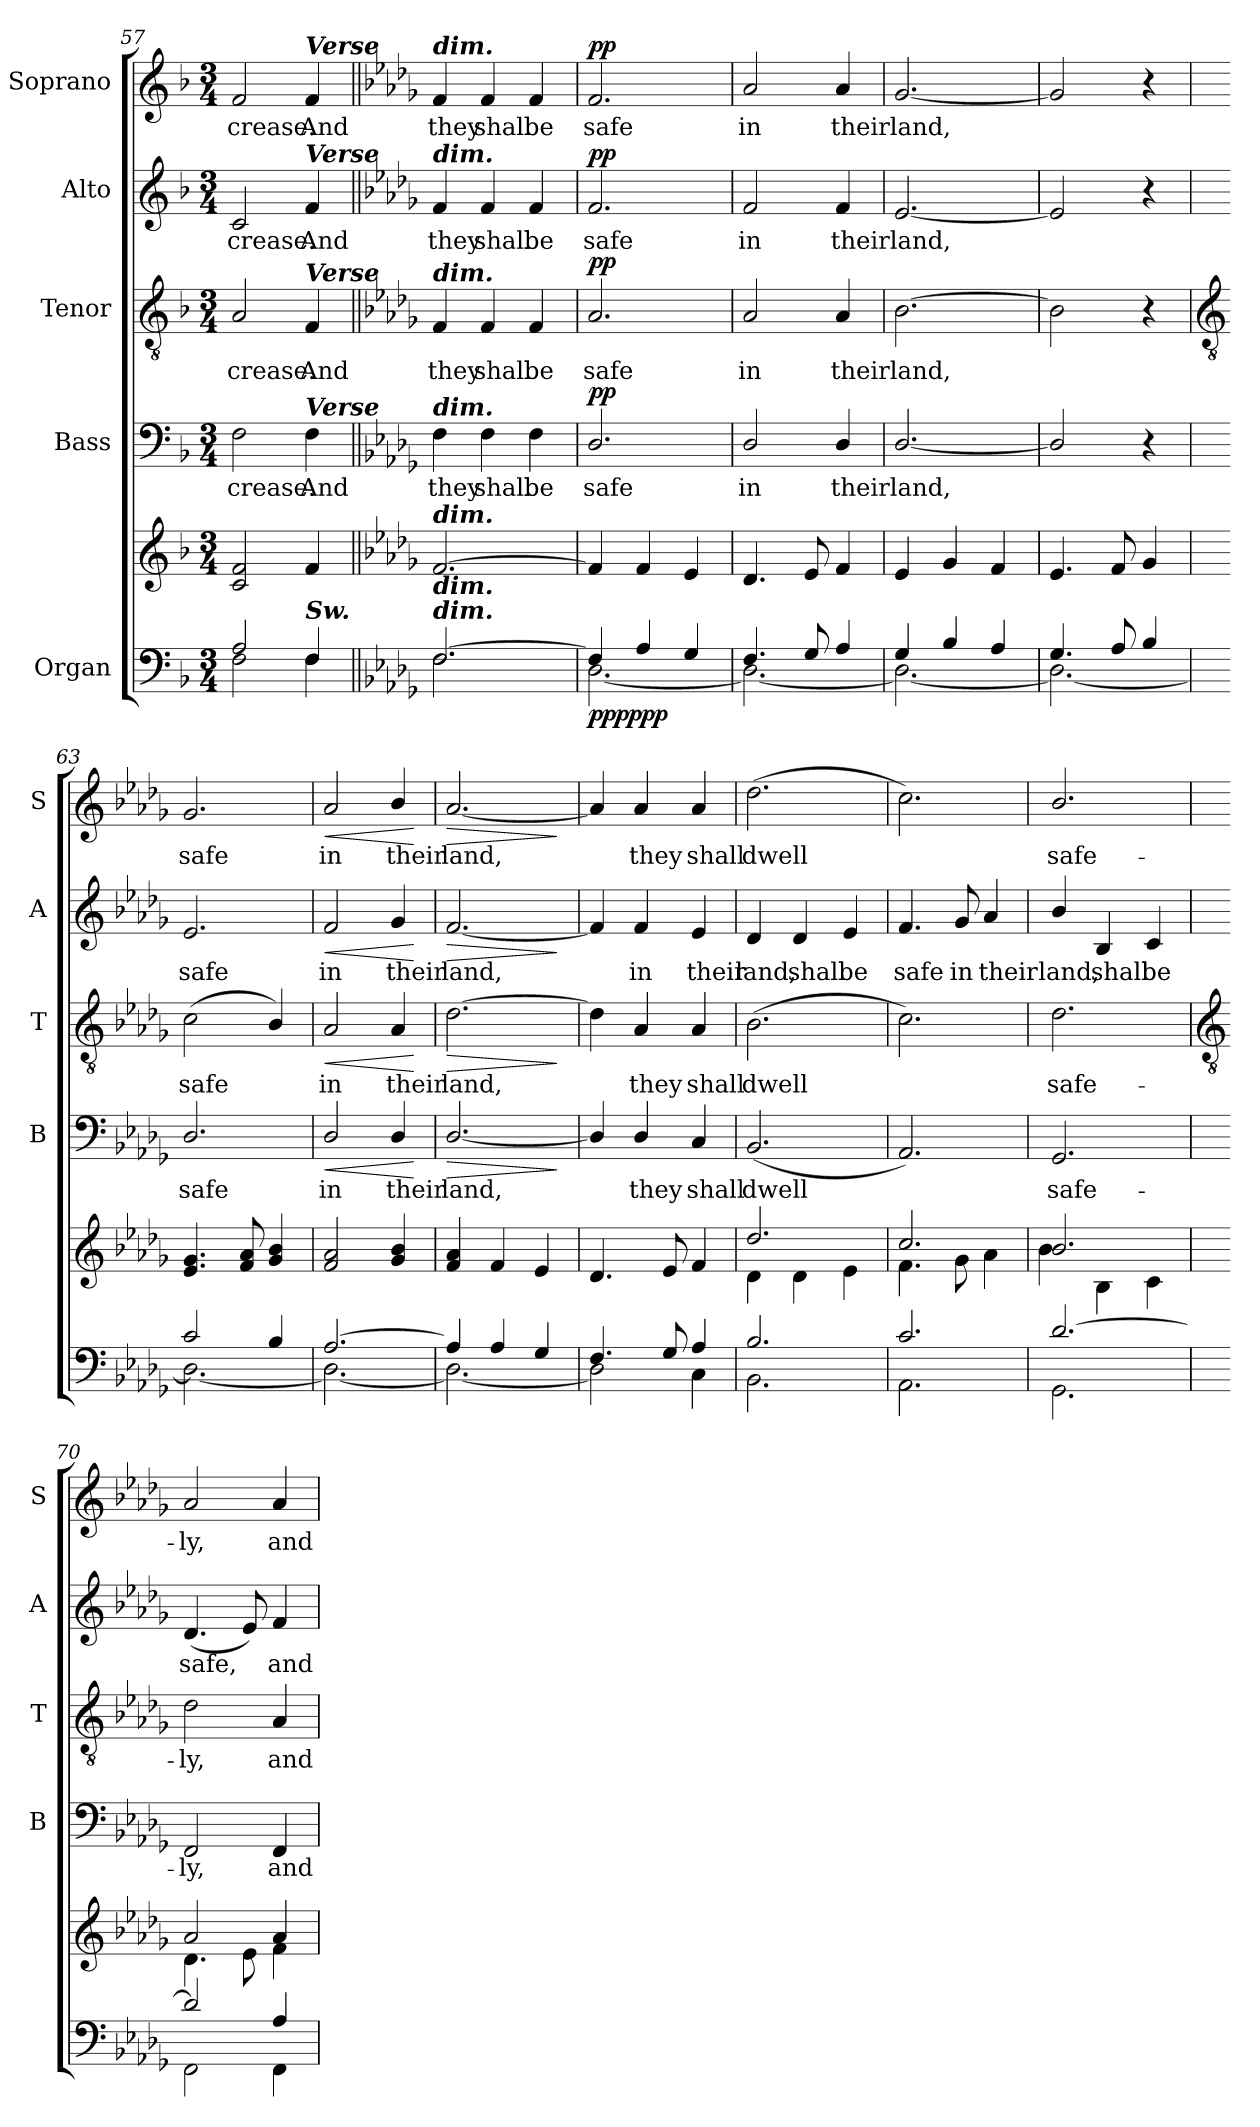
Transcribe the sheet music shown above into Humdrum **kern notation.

**kern	**kern	**dynam	**kern	**text	**dynam	**kern	**text	**dynam	**kern	**text	**dynam	**kern	**text	**dynam
*part5	*part5	*part5	*part4	*part4	*part4	*part3	*part3	*part3	*part2	*part2	*part2	*part1	*part1	*part1
*staff6	*staff5	*staff5/6	*staff4	*staff4	*staff4	*staff3	*staff3	*staff3	*staff2	*staff2	*staff2	*staff1	*staff1	*staff1
*I"Organ	*	*	*I"Bass	*	*	*I"Tenor	*	*	*I"Alto	*	*	*I"Soprano	*	*
*	*	*	*I'B	*	*	*I'T	*	*	*I'A	*	*	*I'S	*	*
*clefF4	*clefG2	*	*clefF4	*	*	*clefGv2	*	*	*clefG2	*	*	*clefG2	*	*
*k[b-]	*k[b-]	*	*k[b-]	*	*	*k[b-]	*	*	*k[b-]	*	*	*k[b-]	*	*
*F:	*F:	*	*F:	*	*	*F:	*	*	*F:	*	*	*F:	*	*
*M3/4	*M3/4	*	*M3/4	*	*	*M3/4	*	*	*M3/4	*	*	*M3/4	*	*
=57	=57	=57	=57	=57	=57	=57	=57	=57	=57	=57	=57	=57	=57	=57
*^	*^	*	*	*	*	*	*	*	*	*	*	*	*	*
!	!	!	!	!	!	!LO:LY:b	!	!	!LO:LY:b	!	!	!LO:LY:b	!	!	!LO:LY:b	!
2A/	2F\	2c/ 2f/	2.ryy	.	2F	-crease.	.	2A	-crease.	.	2c	crease.	.	2f	-crease.	.
!	!	!	!	!	!	!	!	!	!	!	!	!	!	!LO:TX:a:Bi:t=Verse	!	!
!	!	!	!	!	!	!	!	!	!	!	!LO:TX:a:Bi:t=Verse	!	!	!	!	!
!	!	!	!	!	!	!	!	!LO:TX:a:Bi:t=Verse	!	!	!	!	!	!	!	!
!	!	!	!	!	!LO:TX:a:Bi:t=Verse	!	!	!	!	!	!	!	!	!	!	!
!LO:TX:a:Bi:t=Sw.	!	!	!	!	!	!	!	!	!	!	!	!	!	!	!	!
!	!	!	!	!	!	!LO:LY:b	!	!	!LO:LY:b	!	!	!LO:LY:b	!	!	!LO:LY:b	!
4F/	4F\	4f/	.	.	4F	And	.	4F	And	.	4f	And	.	4f	And	.
=58||	=58||	=58||	=58||	=58||	=58||	=58||	=58||	=58||	=58||	=58||	=58||	=58||	=58||	=58||	=58||	=58||
*k[b-e-a-d-g-]	*	*k[b-e-a-d-g-]	*	*	*k[b-e-a-d-g-]	*	*	*k[b-e-a-d-g-]	*	*	*k[b-e-a-d-g-]	*	*	*k[b-e-a-d-g-]	*	*
*D-:	*	*D-:	*	*	*D-:	*	*	*D-:	*	*	*D-:	*	*	*D-:	*	*
!	!	!	!	!	!	!	!	!	!	!	!	!	!	!LO:TX:a:Bi:t=dim.	!	!
!	!	!	!	!	!	!	!	!	!	!	!LO:TX:a:Bi:t=dim.	!	!	!	!	!
!	!	!	!	!	!	!	!	!LO:TX:a:Bi:t=dim.	!	!	!	!	!	!	!	!
!	!	!	!	!	!LO:TX:a:Bi:t=dim.	!	!	!	!	!	!	!	!	!	!	!
!	!	!LO:TX:a:Bi:t=dim.	!	!	!	!	!	!	!	!	!	!	!	!	!	!
!LO:TX:a:Bi:t=dim.	!	!	!	!	!	!	!	!	!	!	!	!	!	!	!	!
!LO:TX:a:Bi:t=dim.	!	!	!	!	!	!	!	!	!	!	!	!	!	!	!	!
!	!	!	!LO:N:vis=1	!	!	!LO:LY:b	!	!	!LO:LY:b	!	!	!LO:LY:b	!	!	!LO:LY:b	!
[2.F/	2.F\	[2.f/	2.ryy	.	4F	they	.	4F	they	.	4f	they	.	4f	they	.
!	!	!	!	!	!	!LO:LY:b	!	!	!LO:LY:b	!	!	!LO:LY:b	!	!	!LO:LY:b	!
.	.	.	.	.	4F	shall	.	4F	shall	.	4f	shall	.	4f	shall	.
!	!	!	!	!	!	!LO:LY:b	!	!	!LO:LY:b	!	!	!LO:LY:b	!	!	!LO:LY:b	!
.	.	.	.	.	4F	be	.	4F	be	.	4f	be	.	4f	be	.
=59	=59	=59	=59	=59	=59	=59	=59	=59	=59	=59	=59	=59	=59	=59	=59	=59
!	!	!	!LO:N:vis=1	!LO:DY:b=2	!	!LO:LY:b	!	!	!LO:LY:b	!	!	!LO:LY:b	!	!	!LO:LY:b	!
!	!	!	!	!LO:DY:n=1:b=2	!	!	!	!	!	!	!	!	!	!	!	!
!	!	!	!	!LO:DY:n=2:b	!	!	!LO:DY:b	!	!	!LO:DY:b	!	!	!LO:DY:b	!	!	!LO:DY:b
4F/]	[2.D-\	4f/]	2.ryy	pp pp pp	2.D-/	safe	pp	2.A-	safe	pp	2.f	safe	pp	2.f	safe	pp
4A-/	.	4f/	.	.	.	.	.	.	.	.	.	.	.	.	.	.
4G-/	.	4e-/	.	.	.	.	.	.	.	.	.	.	.	.	.	.
=60	=60	=60	=60	=60	=60	=60	=60	=60	=60	=60	=60	=60	=60	=60	=60	=60
!	!	!	!LO:N:vis=1	!	!	!LO:LY:b	!	!	!LO:LY:b	!	!	!LO:LY:b	!	!	!LO:LY:b	!
4.F/	2.D-\_	4.d-/	2.ryy	.	2D-/	in	.	2A-	in	.	2f	in	.	2a-	in	.
8G-/	.	8e-/	.	.	.	.	.	.	.	.	.	.	.	.	.	.
!	!	!	!	!	!	!LO:LY:b	!	!	!LO:LY:b	!	!	!LO:LY:b	!	!	!LO:LY:b	!
4A-/	.	4f/	.	.	4D-/	their	.	4A-	their	.	4f	their	.	4a-	their	.
=61	=61	=61	=61	=61	=61	=61	=61	=61	=61	=61	=61	=61	=61	=61	=61	=61
!	!	!	!LO:N:vis=1	!	!	!LO:LY:b	!	!	!LO:LY:b	!	!	!LO:LY:b	!	!	!LO:LY:b	!
4G-/	2.D-\_	4e-/	2.ryy	.	[2.D-/	land,	.	[2.B-	land,	.	[2.e-	land,	.	[2.g-	land,	.
4B-/	.	4g-/	.	.	.	.	.	.	.	.	.	.	.	.	.	.
4A-/	.	4f/	.	.	.	.	.	.	.	.	.	.	.	.	.	.
=62	=62	=62	=62	=62	=62	=62	=62	=62	=62	=62	=62	=62	=62	=62	=62	=62
!	!	!	!LO:N:vis=1	!	!	!	!	!	!	!	!	!	!	!	!	!
4.G-/	2.D-\_	4.e-/	2.ryy	.	2D-/]	.	.	2B-]	.	.	2e-]	.	.	2g-]	.	.
8A-/	.	8f/	.	.	.	.	.	.	.	.	.	.	.	.	.	.
4B-/	.	4g-/	.	.	4r	.	.	4r	.	.	4r	.	.	4r	.	.
!!LO:LB:g=z
=63	=63	=63	=63	=63	=63	=63	=63	=63	=63	=63	=63	=63	=63	=63	=63	=63
*	*	*	*	*	*	*	*	*clefGv2	*	*	*	*	*	*	*	*
!	!	!	!LO:N:vis=1	!	!	!LO:LY:b	!	!	!LO:LY:b	!	!	!LO:LY:b	!	!	!LO:LY:b	!
2c/	2.D-\_	4.e-/ 4.g-/	2.ryy	.	2.D-/	safe	.	(<2c	safe	.	2.e-	safe	.	2.g-	safe	.
.	.	8f/ 8a-/	.	.	.	.	.	.	.	.	.	.	.	.	.	.
4B-/	.	4g-/ 4b-/	.	.	.	.	.	4B-/)	.	.	.	.	.	.	.	.
=64	=64	=64	=64	=64	=64	=64	=64	=64	=64	=64	=64	=64	=64	=64	=64	=64
!	!	!	!LO:N:vis=1	!LO:HP:b	!	!LO:LY:b	!LO:HP:b	!	!LO:LY:b	!LO:HP:b	!	!LO:LY:b	!LO:HP:b	!	!LO:LY:b	!LO:HP:b
[2.A-/	2.D-\_	2f/ 2a-/	2.ryy	<	2D-/	in	<	2A-	in	<	2f	in	<	2a-	in	<
!	!	!	!	!	!	!LO:LY:b	!	!	!LO:LY:b	!	!	!LO:LY:b	!	!	!LO:LY:b	!
.	.	4g-/ 4b-/	.	.	4D-/	their	.	4A-/	their	.	4g-/	their	.	4b-/	their	.
*v	*v	*	*	*	*	*	*	*	*	*	*	*	*	*	*	*
*	*v	*v	*	*	*	*	*	*	*	*	*	*	*	*	*
.	.	[	.	.	[	.	.	[	.	.	[	.	.	[
=65	=65	=65	=65	=65	=65	=65	=65	=65	=65	=65	=65	=65	=65	=65
*^	*^	*	*	*	*	*	*	*	*	*	*	*	*	*
!	!	!	!LO:N:vis=1	!LO:HP:b	!	!LO:LY:b	!LO:HP:b	!	!LO:LY:b	!LO:HP:b	!	!LO:LY:b	!LO:HP:b	!	!LO:LY:b	!LO:HP:b
4A-/]	2.D-\_	4f/ 4a-/	2.ryy	>	[2.D-/	land,	>	[2.d-	land,	>	[2.f	land,	>	[2.a-	land,	>
4A-/	.	4f/	.	]	.	.	.	.	.	.	.	.	.	.	.	.
4G-/	.	4e-/	.	.	.	.	.	.	.	.	.	.	.	.	.	.
*v	*v	*	*	*	*	*	*	*	*	*	*	*	*	*	*	*
*	*v	*v	*	*	*	*	*	*	*	*	*	*	*	*	*
.	.	.	.	.	]	.	.	]	.	.	]	.	.	]
=66	=66	=66	=66	=66	=66	=66	=66	=66	=66	=66	=66	=66	=66	=66
*^	*^	*	*	*	*	*	*	*	*	*	*	*	*	*
4.F/	2D-\]	4.d-/	2.ryy	.	4D-/]	.	.	4d-]	.	.	4f]	.	.	4a-]	.	.
!	!	!	!	!	!	!LO:LY:b	!	!	!LO:LY:b	!	!	!LO:LY:b	!	!	!LO:LY:b	!
.	.	.	.	.	4D-/	they	.	4A-	they	.	4f	in	.	4a-	they	.
8G-/	.	8e-/	.	.	.	.	.	.	.	.	.	.	.	.	.	.
!	!	!	!	!	!	!LO:LY:b	!	!	!LO:LY:b	!	!	!LO:LY:b	!	!	!LO:LY:b	!
4A-/	4C\	4f/	.	.	4C	shall	.	4A-	shall	.	4e-	their	.	4a-	shall	.
=67	=67	=67	=67	=67	=67	=67	=67	=67	=67	=67	=67	=67	=67	=67	=67	=67
!	!	!	!	!	!	!LO:LY:b	!	!	!LO:LY:b	!	!	!LO:LY:b	!	!	!LO:LY:b	!
2.B-/	2.BB-\	2.dd-/	4d-\	.	(<2.BB-	dwell	.	(>2.B-	dwell	.	4d-	land,	.	(>2.dd-	dwell	.
!	!	!	!	!	!	!	!	!	!	!	!	!LO:LY:b	!	!	!	!
.	.	.	4d-\	.	.	.	.	.	.	.	4d-	shall	.	.	.	.
!	!	!	!	!	!	!	!	!	!	!	!	!LO:LY:b	!	!	!	!
.	.	.	4e-\	.	.	.	.	.	.	.	4e-	be	.	.	.	.
=68	=68	=68	=68	=68	=68	=68	=68	=68	=68	=68	=68	=68	=68	=68	=68	=68
!	!	!	!	!	!	!	!	!	!	!	!	!LO:LY:b	!	!	!	!
2.c/	2.AA-\	2.cc/	4.f\	.	2.AA-)	.	.	2.c)	.	.	4.f	safe	.	2.cc)	.	.
!	!	!	!	!	!	!	!	!	!	!	!	!LO:LY:b	!	!	!	!
.	.	.	8g-\	.	.	.	.	.	.	.	8g-	in	.	.	.	.
!	!	!	!	!	!	!	!	!	!	!	!	!LO:LY:b	!	!	!	!
.	.	.	4a-\	.	.	.	.	.	.	.	4a-	their	.	.	.	.
=69	=69	=69	=69	=69	=69	=69	=69	=69	=69	=69	=69	=69	=69	=69	=69	=69
!	!	!	!	!	!	!LO:LY:b	!	!	!LO:LY:b	!	!	!LO:LY:b	!	!	!LO:LY:b	!
[2.d-/	2.GG-\	2.b-/	4b-\	.	2.GG-	safe-	.	2.d-	safe-	.	4b-/	land,	.	2.b-/	safe-	.
!	!	!	!	!	!	!	!	!	!	!	!	!LO:LY:b	!	!	!	!
.	.	.	4B-\	.	.	.	.	.	.	.	4B-	shall	.	.	.	.
!	!	!	!	!	!	!	!	!	!	!	!	!LO:LY:b	!	!	!	!
.	.	.	4c\	.	.	.	.	.	.	.	4c	be	.	.	.	.
!!LO:LB:g=z
=70	=70	=70	=70	=70	=70	=70	=70	=70	=70	=70	=70	=70	=70	=70	=70	=70
*	*	*	*	*	*	*	*	*clefGv2	*	*	*	*	*	*	*	*
!	!	!	!	!	!	!LO:LY:b	!	!	!LO:LY:b	!	!	!LO:LY:b	!	!	!LO:LY:b	!
2d-/]	2FF\	2a-/	4.d-\	.	2FF	-ly,	.	2d-	-ly,	.	(<4.d-	safe,	.	2a-	-ly,	.
.	.	.	8e-\	.	.	.	.	.	.	.	8e-)	.	.	.	.	.
!	!	!	!	!	!	!LO:LY:b	!	!	!LO:LY:b	!	!	!LO:LY:b	!	!	!LO:LY:b	!
4A-/	4FF\	4a-/	4f\	.	4FF	and	.	4A-	and	.	4f	and	.	4a-	and	.
*v	*v	*	*	*	*	*	*	*	*	*	*	*	*	*	*	*
*	*v	*v	*	*	*	*	*	*	*	*	*	*	*	*	*
=	=	=	=	=	=	=	=	=	=	=	=	=	=	=
*-	*-	*-	*-	*-	*-	*-	*-	*-	*-	*-	*-	*-	*-	*-
